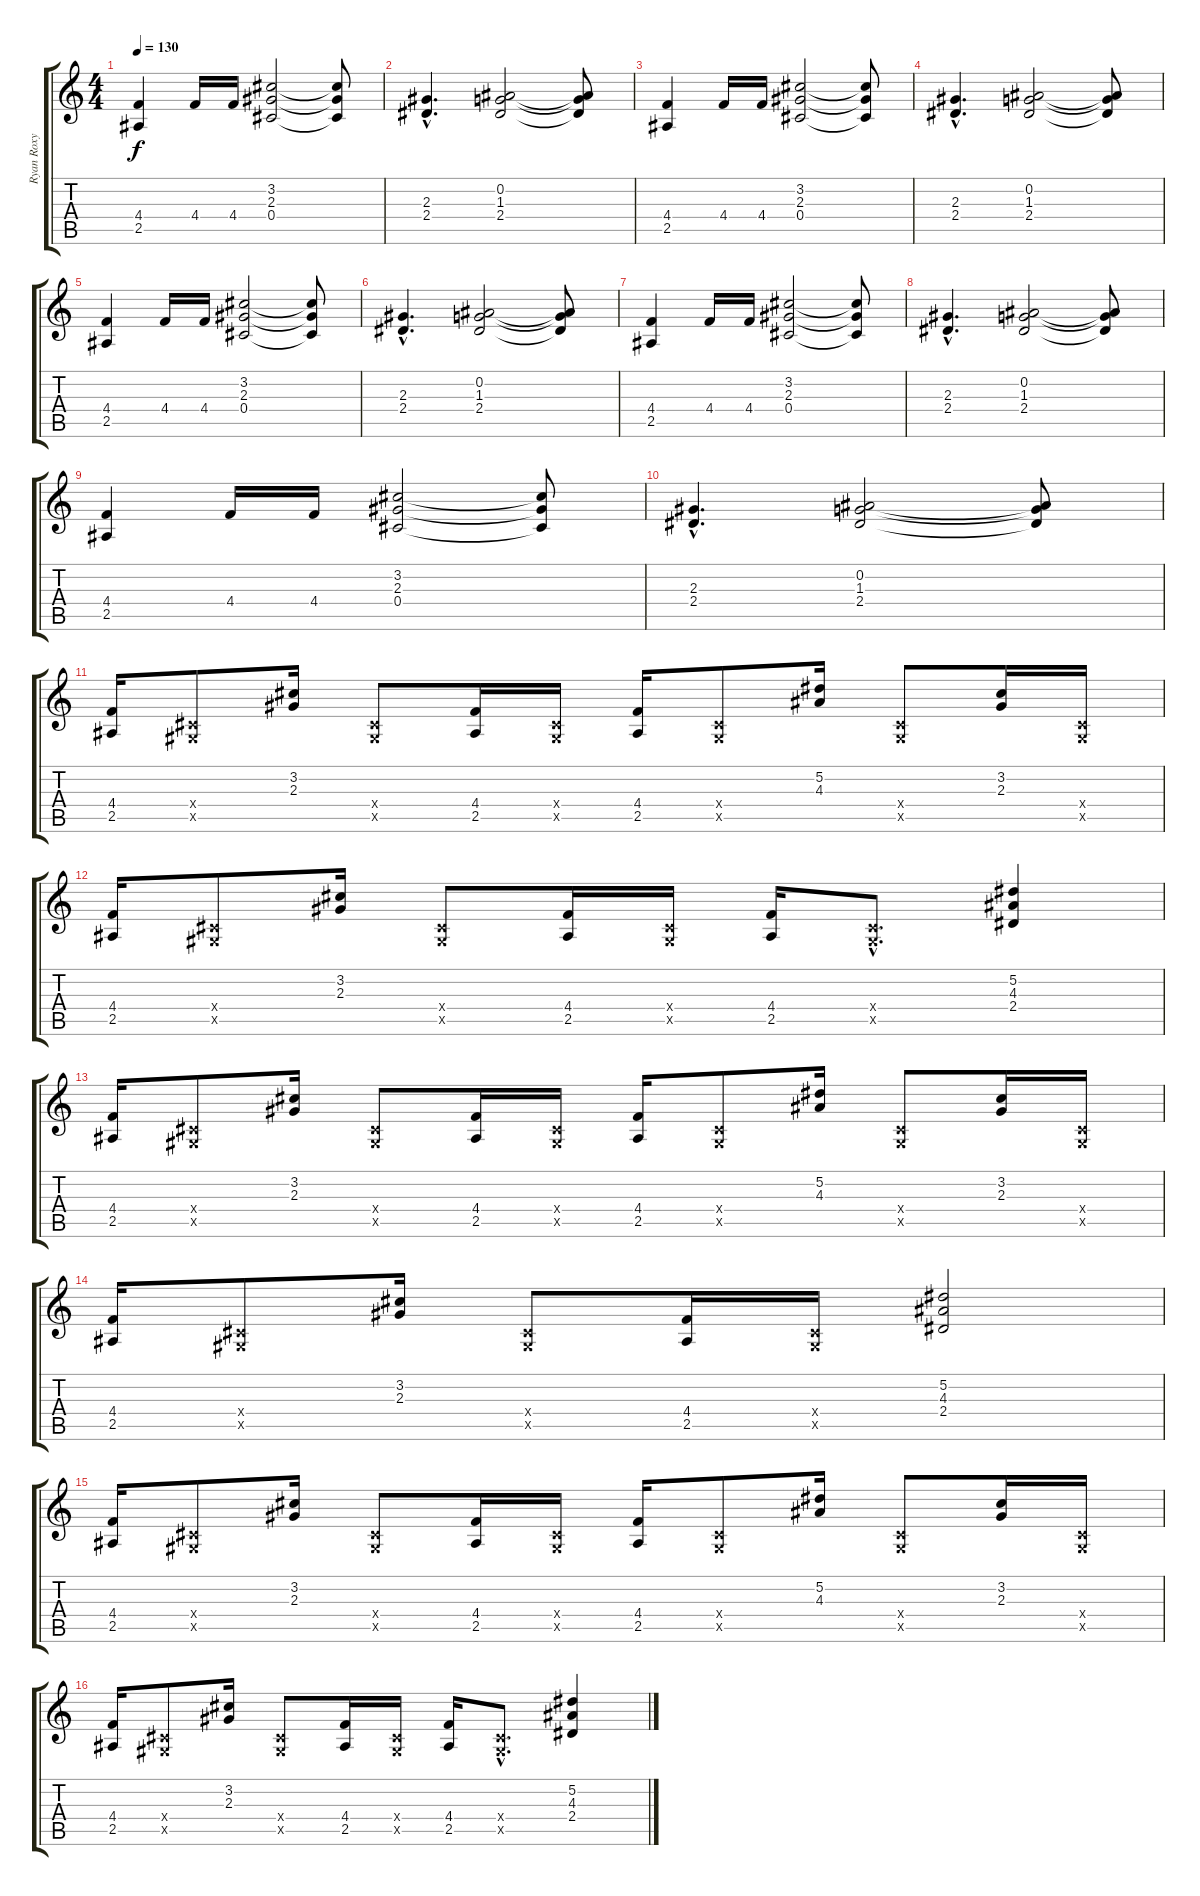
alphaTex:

\track ("Ryan Roxy - Rythym Guitar" "Ryan Roxy ") {instrument overdrivenguitar}
\staff {score tabs}
\tuning (Eb4 Bb3 Gb3 Db3 Ab2 Eb2) {hide}
\ts (4 4)
\tempo 130
\clef g2
\ks c
(4.4 2.5).4{dy f} 4.4.16 4.4.16 (3.2 2.3 0.4).2 (3.2{t} 2.3{t} 0.4{t}).8 |
(2.3{hac} 2.4{hac}).4{d} (0.2 1.3 2.4).2 (0.2{t} 1.3{t} 2.4{t}).8 |
(4.4 2.5).4 4.4.16 4.4.16 (3.2 2.3 0.4).2 (3.2{t} 2.3{t} 0.4{t}).8 |
(2.3{hac} 2.4{hac}).4{d} (0.2 1.3 2.4).2 (0.2{t} 1.3{t} 2.4{t}).8 |
(4.4 2.5).4 4.4.16 4.4.16 (3.2 2.3 0.4).2 (3.2{t} 2.3{t} 0.4{t}).8 |
(2.3{hac} 2.4{hac}).4{d} (0.2 1.3 2.4).2 (0.2{t} 1.3{t} 2.4{t}).8 |
(4.4 2.5).4 4.4.16 4.4.16 (3.2 2.3 0.4).2 (3.2{t} 2.3{t} 0.4{t}).8 |
(2.3{hac} 2.4{hac}).4{d} (0.2 1.3 2.4).2 (0.2{t} 1.3{t} 2.4{t}).8 |
(4.4 2.5).4 4.4.16 4.4.16 (3.2 2.3 0.4).2 (3.2{t} 2.3{t} 0.4{t}).8 |
(2.3{hac} 2.4{hac}).4{d} (0.2 1.3 2.4).2 (0.2{t} 1.3{t} 2.4{t}).8 |
(4.4 2.5).16 (0.4{x} 0.5{x}).8 (3.2 2.3).16 (0.4{x} 0.5{x}).8 (4.4 2.5).16 (0.4{x} 0.5{x}).16 (4.4 2.5).16 (0.4{x} 0.5{x}).8 (5.2 4.3).16 (0.4{x} 0.5{x}).8 (3.2 2.3).16 (0.4{x} 0.5{x}).16 |
(4.4 2.5).16 (0.4{x} 0.5{x}).8 (3.2 2.3).16 (0.4{x} 0.5{x}).8 (4.4 2.5).16 (0.4{x} 0.5{x}).16 (4.4 2.5).16 (0.4{hac x} 0.5{hac x}).8{d} (5.2 4.3 2.4).4 |
(4.4 2.5).16 (0.4{x} 0.5{x}).8 (3.2 2.3).16 (0.4{x} 0.5{x}).8 (4.4 2.5).16 (0.4{x} 0.5{x}).16 (4.4 2.5).16 (0.4{x} 0.5{x}).8 (5.2 4.3).16 (0.4{x} 0.5{x}).8 (3.2 2.3).16 (0.4{x} 0.5{x}).16 |
(4.4 2.5).16 (0.4{x} 0.5{x}).8 (3.2 2.3).16 (0.4{x} 0.5{x}).8 (4.4 2.5).16 (0.4{x} 0.5{x}).16 (5.2 4.3 2.4).2 |
(4.4 2.5).16 (0.4{x} 0.5{x}).8 (3.2 2.3).16 (0.4{x} 0.5{x}).8 (4.4 2.5).16 (0.4{x} 0.5{x}).16 (4.4 2.5).16 (0.4{x} 0.5{x}).8 (5.2 4.3).16 (0.4{x} 0.5{x}).8 (3.2 2.3).16 (0.4{x} 0.5{x}).16 |
(4.4 2.5).16 (0.4{x} 0.5{x}).8 (3.2 2.3).16 (0.4{x} 0.5{x}).8 (4.4 2.5).16 (0.4{x} 0.5{x}).16 (4.4 2.5).16 (0.4{hac x} 0.5{hac x}).8{d} (5.2 4.3 2.4).4
